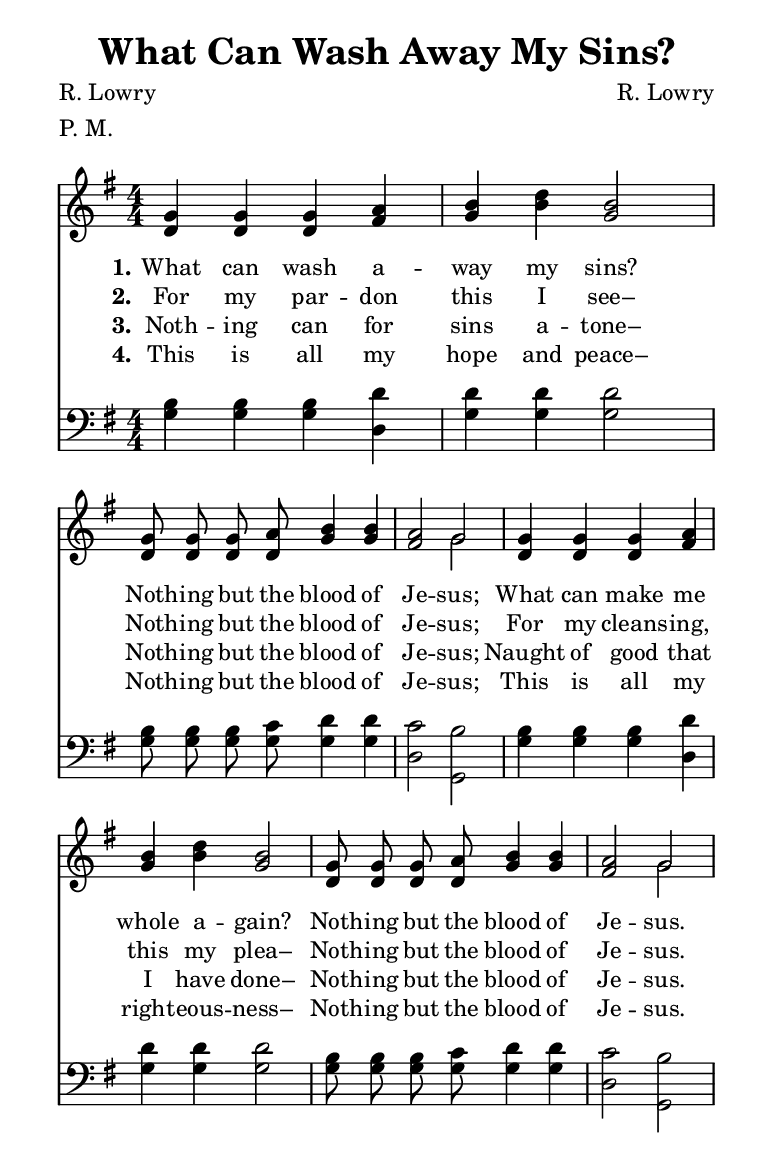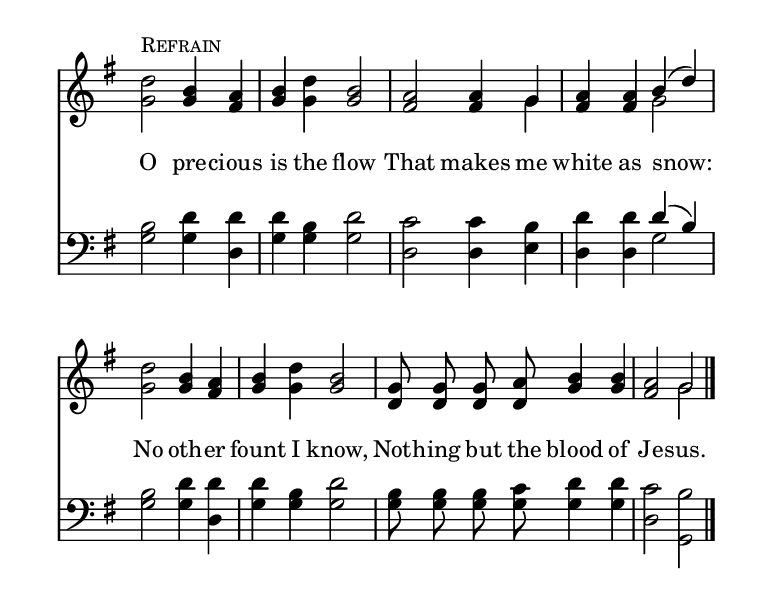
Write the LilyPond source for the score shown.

\include "common/global.ily"
\paper {
  \include "common/paper.ily"
  ragged-bottom = ##t
  system-count = #(cond (is-eogsized 4) (#t #f))
}

\header{
  hymnnumber = "139"
  title = "What Can Wash Away My Sins?"
  tunename = ""
  meter = "P. M."
  poet = "R. Lowry"
  composer = "R. Lowry"
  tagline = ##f
}

% for fermata in MIDI
ta = { \tempo 4=100 }
tb = { \tempo 4=50  }

patternAA = { c4 c4 c4 c4 | c4 c4 c2 }
patternAB = { c8 c8 c8 c8 c4 c4 | c2 c2 }

patternBA = { c2 c4 c4 | c4 c4 c2 }
patternBB = { c2 c4 c4 | c4 c4 c4( c4) }

global = {
  \include "common/overrides.ily"
  \override Staff.TimeSignature.style = #'numbered
  \time 4/4
  \override Score.MetronomeMark.transparent = ##t % hide all fermata changes too
  \ta
  \key g \major
  \autoBeamOff
}

notesSoprano = {
\global
\relative c'' {

  \changePitch \patternAA { g g g a | b d b }
  \changePitch \patternAB { g g g a b b | a g }
  \changePitch \patternAA { g g g a | b d b }
  \changePitch \patternAB { g g g a b b | a g }

  << s^\markup { \small \caps "Refrain" }
  \changePitch \patternBA { d' b a | b d b } >>
  \changePitch \patternBB { a a g | a a b d }
  \changePitch \patternBA { d b a | b d b }
  \changePitch \patternAB { g g g a b b | a g }

  \bar "|."

}
}

notesAlto = {
\global
\relative e' {

  \changePitch \patternAA { d d d fis | g b g }
  \changePitch \patternAB { d d d d g g | fis g }
  \changePitch \patternAA { d d d fis | g b g }
  \changePitch \patternAB { d d d d g g | fis g }

  \changePitch \patternBA { g g fis | g g g }
  \changePitch \patternBA { fis fis g | fis fis g }
  \changePitch \patternBA { g g fis | g g g }
  \changePitch \patternAB { d d d d g g | fis g }

}
}

notesTenor = {
\global
\relative a {

  \changePitch \patternAA { b b b d | d d d }
  \changePitch \patternAB { b b b c d d | c b }
  \changePitch \patternAA { b b b d | d d d }
  \changePitch \patternAB { b b b c d d | c b }

  \changePitch \patternBA { b d d | d b d }
  \changePitch \patternBB { c c b | d d d b }
  \changePitch \patternBA { b d d | d b d }
  \changePitch \patternAB { b b b c d d | c b }

}
}

notesBass = {
\global
\relative f {

  \changePitch \patternAA { g g g d | g g g  }
  \changePitch \patternAB { g g g g g g | d g, }
  \changePitch \patternAA { g' g g d | g g g  }
  \changePitch \patternAB { g g g g g g | d g, }

  \changePitch \patternBA { g' g d | g g g }
  \changePitch \patternBA { d d e | d d g }
  \changePitch \patternBA { g g d | g g g }
  \changePitch \patternAB { g g g g g g | d g, }

}
}

Refrain = \lyricmode {

O pre -- cious is the flow
That makes me white as snow:
No oth -- er fount I know,
Noth -- ing but the blood of Je -- sus.

}

wordsA = \lyricmode {
\set stanza = "1."

What can wash a -- way my sins?
Noth -- ing but the blood of Je -- sus;
What can make me whole a -- gain?
Noth -- ing but the blood of Je -- sus.

}

wordsB = \lyricmode {
\set stanza = "2."

For my par -- don this I see–
Noth -- ing but the blood of Je -- sus;
For my cleans -- ing, this my plea–
Noth -- ing but the blood of Je -- sus.

\Refrain

}

wordsC = \lyricmode {
\set stanza = "3."

Noth -- ing can for sins a -- tone–
Noth -- ing but the blood of Je -- sus;
Naught of good that I have done–
Noth -- ing but the blood of Je -- sus.

}

wordsD = \lyricmode {
\set stanza = "4."

This is all my hope and peace–
Noth -- ing but the blood of Je -- sus;
This is all my right -- eous -- ness–
Noth -- ing but the blood of Je -- sus.

}

\score {
  \context ChoirStaff <<
    \context Staff = upper <<
      \set Staff.autoBeaming = ##f
      \set ChoirStaff.systemStartDelimiter = #'SystemStartBar
      \set ChoirStaff.printPartCombineTexts = ##f
      \partcombine #'(2 . 9) \notesSoprano \notesAlto
      \context NullVoice = sopranos { \voiceOne << \notesSoprano >> }
      \context NullVoice = altos { \voiceTwo << \notesAlto >> }
      \context Lyrics = one   \lyricsto sopranos \wordsA
      \context Lyrics = two   \lyricsto sopranos \wordsB
      \context Lyrics = three \lyricsto sopranos \wordsC
      \context Lyrics = four  \lyricsto sopranos \wordsD
    >>
    \context Staff = men <<
      \set Staff.autoBeaming = ##f
      \clef bass
      \set ChoirStaff.printPartCombineTexts = ##f
      \partcombine #'(2 . 9) \notesTenor \notesBass
      \context NullVoice = tenors { \voiceOne << \notesTenor >> }
      \context NullVoice = basses { \voiceTwo << \notesBass >> }
    >>
  >>
  \layout {
    \include "common/layout.ily"
  }
  \midi{
    \include "common/midi.ily"
  }
}

\version "2.19.49"  % necessary for upgrading to future LilyPond versions.

% vi:set et ts=2 sw=2 ai nocindent syntax=lilypond:
